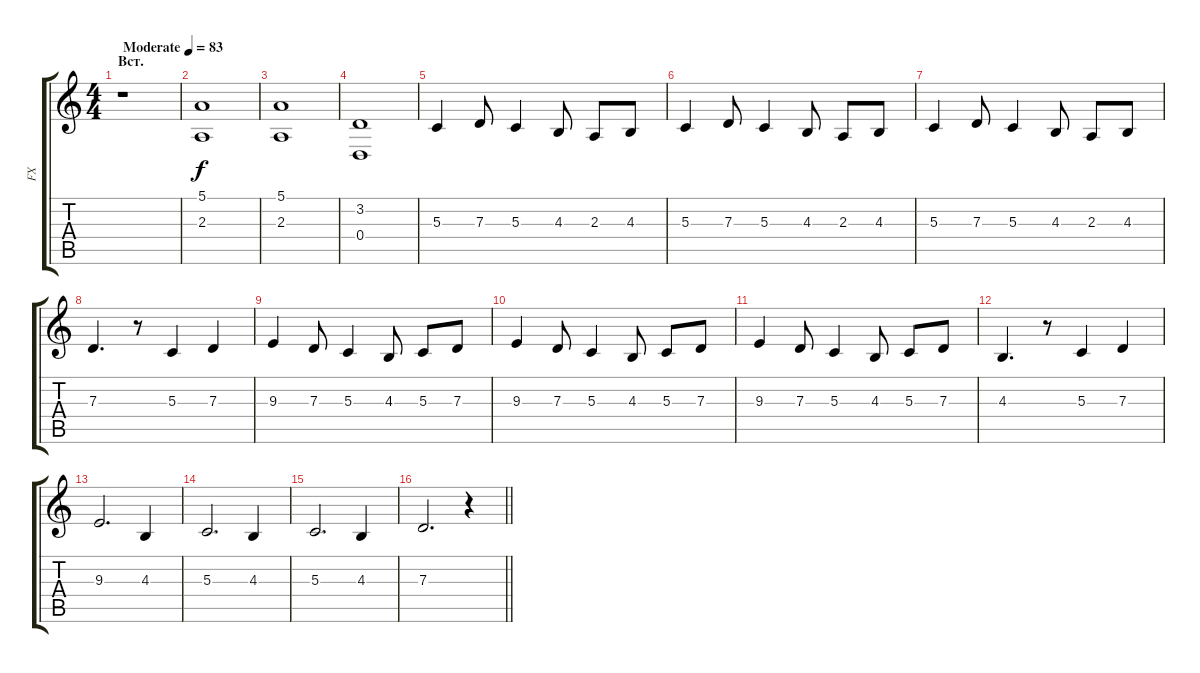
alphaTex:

\track ("FX" "FX") {instrument voiceoohs}
\staff {score tabs}
\tuning (E4 B3 G3 D3 A2 E2) {hide}
\ts (4 4)
\section ("" "Вст.")
\tempo (83 "Moderate")
\clef g2
\ks c
r.1{dy f instrument voiceoohs} |
(5.1 2.3).1 |
(5.1 2.3).1 |
(3.2 0.4).1 |
5.3.4 7.3.8 5.3.4 4.3.8 2.3.8 4.3.8 |
5.3.4 7.3.8 5.3.4 4.3.8 2.3.8 4.3.8 |
5.3.4 7.3.8 5.3.4 4.3.8 2.3.8 4.3.8 |
7.3.4{d} r.8 5.3.4 7.3.4 |
9.3.4 7.3.8 5.3.4 4.3.8 5.3.8 7.3.8 |
9.3.4 7.3.8 5.3.4 4.3.8 5.3.8 7.3.8 |
9.3.4 7.3.8 5.3.4 4.3.8 5.3.8 7.3.8 |
4.3.4{d} r.8 5.3.4 7.3.4 |
9.3.2{d} 4.3.4 |
5.3.2{d} 4.3.4 |
5.3.2{d} 4.3.4 |
\barLineRight lightlight
7.3.2{d} r.4
